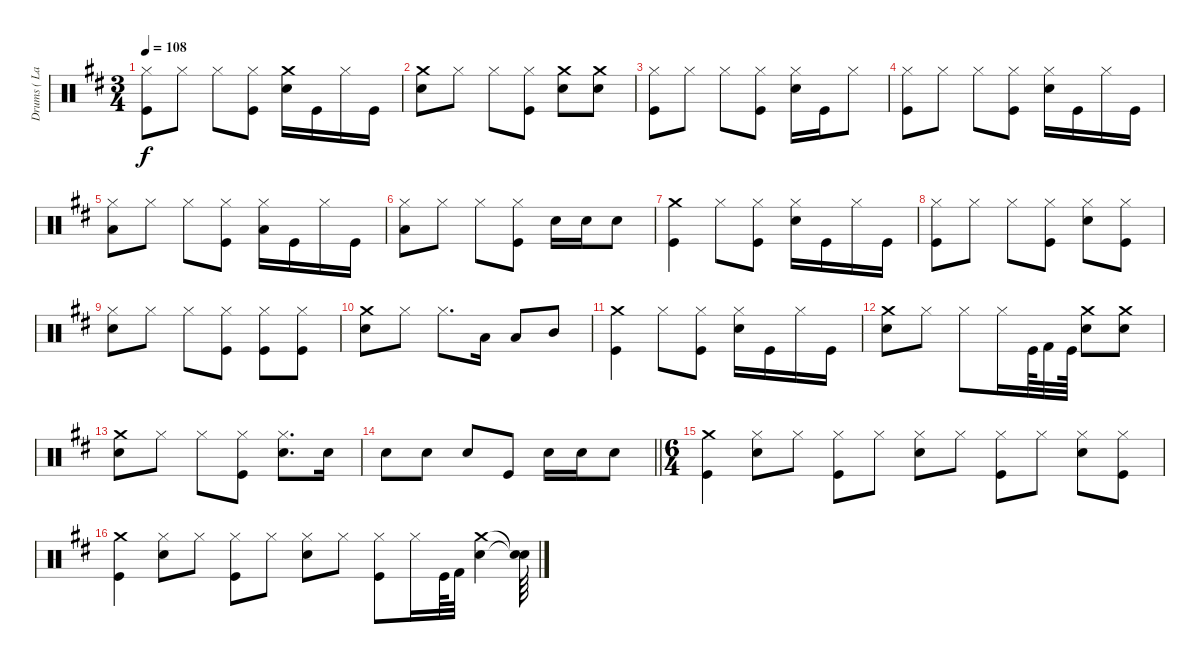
\track ("Drums ( Lars )" "Drums ( La") {instrument percussion}
\staff {score}
\articulation defaults
\ts (3 4)
\tempo 108
\clef neutral
\ks d
("Hi-Hat (closed)" "Kick (hit)").8{dy f} "Hi-Hat (closed)".8 "Hi-Hat (closed)".8 ("Kick (hit)" "Hi-Hat (closed)").8 ("Crash medium (hit)" "Snare (hit) 2").16 "Kick (hit)".16 "Hi-Hat (closed)".16 "Kick (hit)".16 |
("Crash medium (hit)" "Snare (hit) 2").8 "Hi-Hat (closed)".8 "Hi-Hat (closed)".8 ("Kick (hit)" "Hi-Hat (closed)").8 ("Crash medium (hit)" "Snare (hit) 2").8 ("Snare (hit) 2" "Crash medium (hit)").8 |
("Hi-Hat (closed)" "Kick (hit)").8 "Hi-Hat (closed)".8 "Hi-Hat (closed)".8 ("Kick (hit)" "Hi-Hat (closed)").8 ("Hi-Hat (closed)" "Snare (hit) 2").16 "Kick (hit)".16 "Hi-Hat (closed)".8 |
("Hi-Hat (closed)" "Kick (hit)").8 "Hi-Hat (closed)".8 "Hi-Hat (closed)".8 ("Kick (hit)" "Hi-Hat (closed)").8 ("Hi-Hat (closed)" "Snare (hit) 2").16 "Kick (hit)".16 "Hi-Hat (closed)".16 "Kick (hit)".16 |
("Hi-Hat (closed)" "Low Tom (hit)").8 "Hi-Hat (closed)".8 "Hi-Hat (closed)".8 ("Kick (hit)" "Hi-Hat (closed)").8 ("Hi-Hat (closed)" "Low Tom (hit)").16 "Kick (hit)".16 "Hi-Hat (closed)".16 "Kick (hit)".16 |
("Hi-Hat (closed)" "Low Tom (hit)").8 "Hi-Hat (closed)".8 "Hi-Hat (closed)".8 ("Kick (hit)" "Hi-Hat (closed)").8 "Snare (hit) 2".16 "Snare (hit) 2".16 "Snare (hit) 2".8 |
("Kick (hit)" "Crash medium (hit)").4 "Hi-Hat (closed)".8 ("Kick (hit)" "Hi-Hat (closed)").8 ("Hi-Hat (closed)" "Snare (hit) 2").16 "Kick (hit)".16 "Hi-Hat (closed)".16 "Kick (hit)".16 |
("Hi-Hat (closed)" "Kick (hit)").8 "Hi-Hat (closed)".8 "Hi-Hat (closed)".8 ("Kick (hit)" "Hi-Hat (closed)").8 ("Hi-Hat (closed)" "Snare (hit) 2").8 ("Kick (hit)" "Hi-Hat (closed)").8 |
("Hi-Hat (closed)" "Snare (hit) 2").8 "Hi-Hat (closed)".8 "Hi-Hat (closed)".8 ("Kick (hit)" "Hi-Hat (closed)").8 ("Hi-Hat (closed)" "Kick (hit)").8 ("Hi-Hat (closed)" "Kick (hit)").8 |
("Crash medium (hit)" "Snare (hit) 2").8 "Hi-Hat (closed)".8 "Hi-Hat (closed)".8{d} "Low Tom (hit)".16 "Low Tom (hit)".8 "Mid Tom (hit)".8 |
("Crash medium (hit)" "Kick (hit)").4 "Hi-Hat (closed)".8 ("Kick (hit)" "Hi-Hat (closed)").8 ("Hi-Hat (closed)" "Snare (hit) 2").16 "Kick (hit)".16 "Hi-Hat (closed)".16 "Kick (hit)".16 |
("Crash medium (hit)" "Snare (hit) 2").8 "Hi-Hat (closed)".8 "Hi-Hat (closed)".8 "Hi-Hat (closed)".16 "Kick (hit)".64 "Kick (hit) 2".32 "Kick (hit)".64 ("Crash medium (hit)" "Snare (hit) 2").8 ("Crash medium (hit)" "Snare (hit) 2").8 |
("Crash medium (hit)" "Snare (hit) 2").8 "Hi-Hat (closed)".8 "Hi-Hat (closed)".8 ("Kick (hit)" "Hi-Hat (closed)").8 ("Hi-Hat (closed)" "Snare (hit) 2").8{d} "Snare (hit) 2".16 |
\barLineRight lightlight "Snare (hit) 2".8 "Snare (hit) 2".8 "Snare (hit) 2".8 "Kick (hit)".8 "Snare (hit) 2".16 "Snare (hit) 2".16 "Snare (hit) 2".8
|
\ts (6 4)
("Kick (hit)" "Crash medium (hit)").4 ("Hi-Hat (closed)" "Snare (hit) 2").8 "Hi-Hat (closed)".8 ("Hi-Hat (closed)" "Kick (hit)").8 "Hi-Hat (closed)".8 ("Snare (hit) 2" "Hi-Hat (closed)").8 "Hi-Hat (closed)".8 ("Hi-Hat (closed)" "Kick (hit)").8 "Hi-Hat (closed)".8 ("Snare (hit) 2" "Hi-Hat (closed)").8 ("Kick (hit)" "Hi-Hat (closed)").8 |
("Crash medium (hit)" "Kick (hit)").4 ("Hi-Hat (closed)" "Snare (hit) 2").8 "Hi-Hat (closed)".8 ("Hi-Hat (closed)" "Kick (hit)").8 "Hi-Hat (closed)".8 ("Snare (hit) 2" "Hi-Hat (closed)").8 "Hi-Hat (closed)".8 ("Hi-Hat (closed)" "Kick (hit)").8 "Hi-Hat (closed)".16 "Kick (hit)".64 "Kick (hit) 2".32 ("Crash medium (hit)" "Snare (hit) 2").4 ("Snare (hit)"{t} "Snare (hit)"{t}).64
